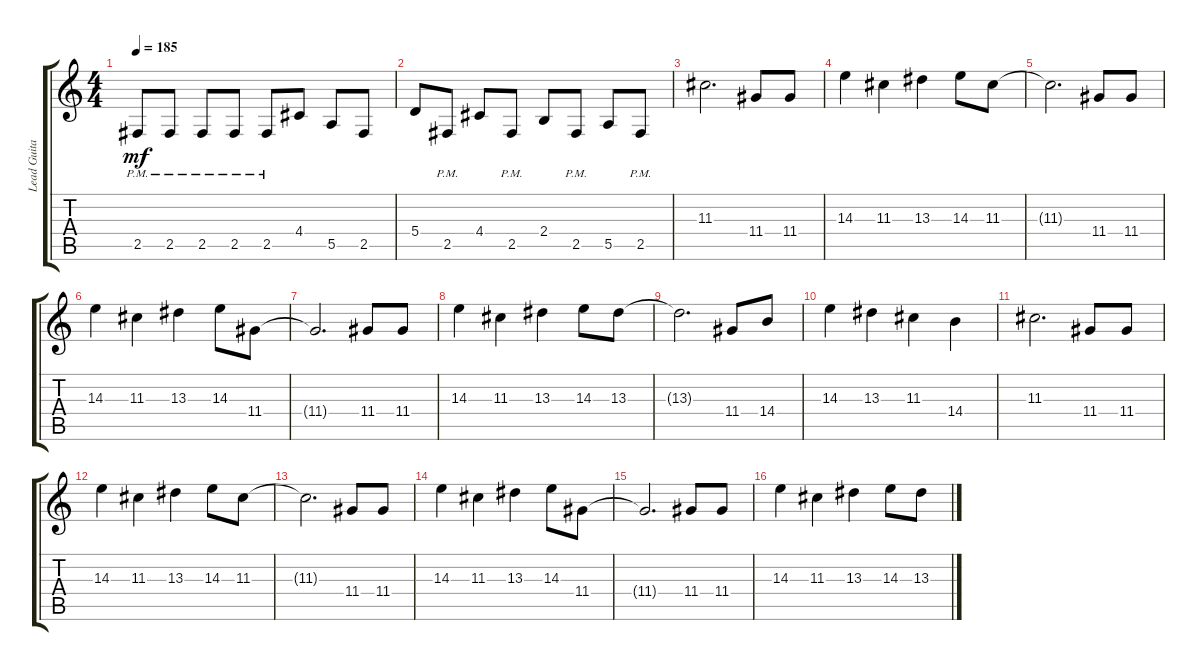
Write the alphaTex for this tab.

\track ("Lead Guitar" "Lead Guita") {instrument distortionguitar}
\staff {score tabs}
\tuning (B3 Gb3 D3 A2 E2 B1) {hide}
\ts (4 4)
\tempo 185
\clef g2
\ks c
2.5{pm}.8{dy mf} 2.5{pm}.8 2.5{pm}.8 2.5{pm}.8 2.5{pm}.8 4.4.8 5.5.8 2.5.8 |
5.4.8 2.5{pm}.8 4.4.8 2.5{pm}.8 2.4.8 2.5{pm}.8 5.5.8 2.5{pm}.8 |
11.3.2{d} 11.4.8 11.4.8 |
14.3.4 11.3.4 13.3.4 14.3.8 11.3.8 |
11.3{t}.2{d} 11.4.8 11.4.8 |
14.3.4 11.3.4 13.3.4 14.3.8 11.4.8 |
11.4{t}.2{d} 11.4.8 11.4.8 |
14.3.4 11.3.4 13.3.4 14.3.8 13.3.8 |
13.3{t}.2{d} 11.4.8 14.4.8 |
14.3.4 13.3.4 11.3.4 14.4.4 |
11.3.2{d} 11.4.8 11.4.8 |
14.3.4 11.3.4 13.3.4 14.3.8 11.3.8 |
11.3{t}.2{d} 11.4.8 11.4.8 |
14.3.4 11.3.4 13.3.4 14.3.8 11.4.8 |
11.4{t}.2{d} 11.4.8 11.4.8 |
14.3.4 11.3.4 13.3.4 14.3.8 13.3.8
